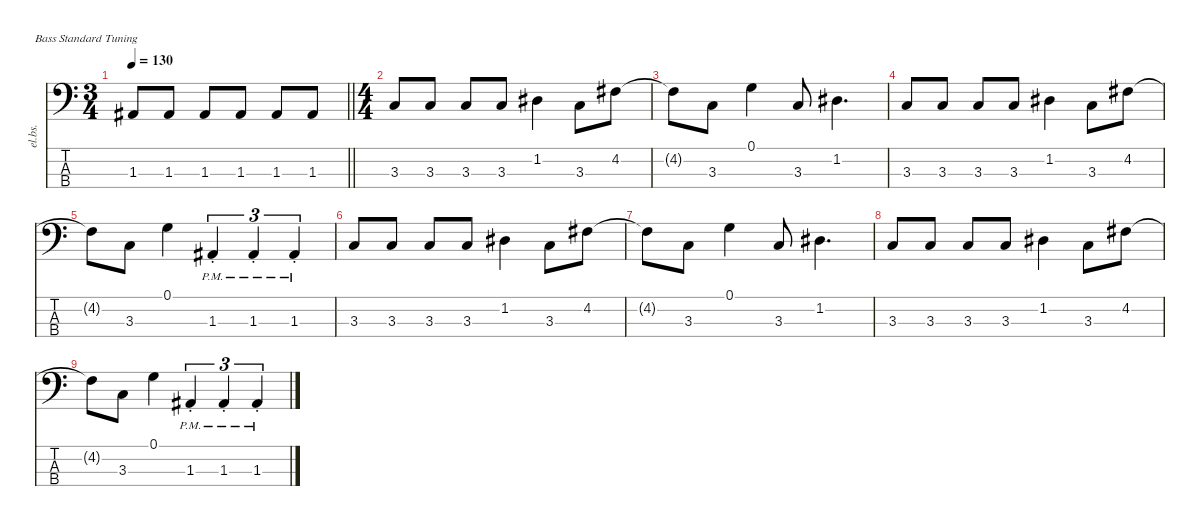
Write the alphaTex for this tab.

\defaultSystemsLayout 4
\hideDynamics
\bracketExtendMode nobrackets
\otherSystemsTrackNameOrientation horizontal
\track ("Chipon" "el.bs.") {instrument electricbassfinger}
\staff {score tabs}
\tuning (G2 D2 A1 E1)
\ts (3 4)
\tempo 130
\clef f4
\barLineRight lightlight
\ks c
1.3{acc #}.8{dy f} 1.3{acc #}.8 1.3{acc #}.8 1.3{acc #}.8 1.3{acc #}.8 1.3{acc #}.8 |
\ts (4 4)
\beaming (8 2 2 2 2)
3.3.8 3.3.8 3.3.8 3.3.8 1.2{acc #}.4 3.3.8 4.2{acc #}.8 |
4.2{t acc #}.8 3.3.8 0.1.4 3.3.8 1.2{acc #}.4{d} |
3.3.8 3.3.8 3.3.8 3.3.8 1.2{acc #}.4 3.3.8 4.2{acc #}.8 |
4.2{t acc #}.8 3.3.8 0.1.4 1.3{pm st acc #}.4{tu (3 2)} 1.3{pm st acc #}.4{tu (3 2)} 1.3{pm st acc #}.4{tu (3 2)} |
3.3.8 3.3.8 3.3.8 3.3.8 1.2{acc #}.4 3.3.8 4.2{acc #}.8 |
4.2{t acc #}.8 3.3.8 0.1.4 3.3.8 1.2{acc #}.4{d} |
3.3.8 3.3.8 3.3.8 3.3.8 1.2{acc #}.4 3.3.8 4.2{acc #}.8 |
4.2{t acc #}.8 3.3.8 0.1.4 1.3{pm st acc #}.4{tu (3 2)} 1.3{pm st acc #}.4{tu (3 2)} 1.3{pm st acc #}.4{tu (3 2)}
